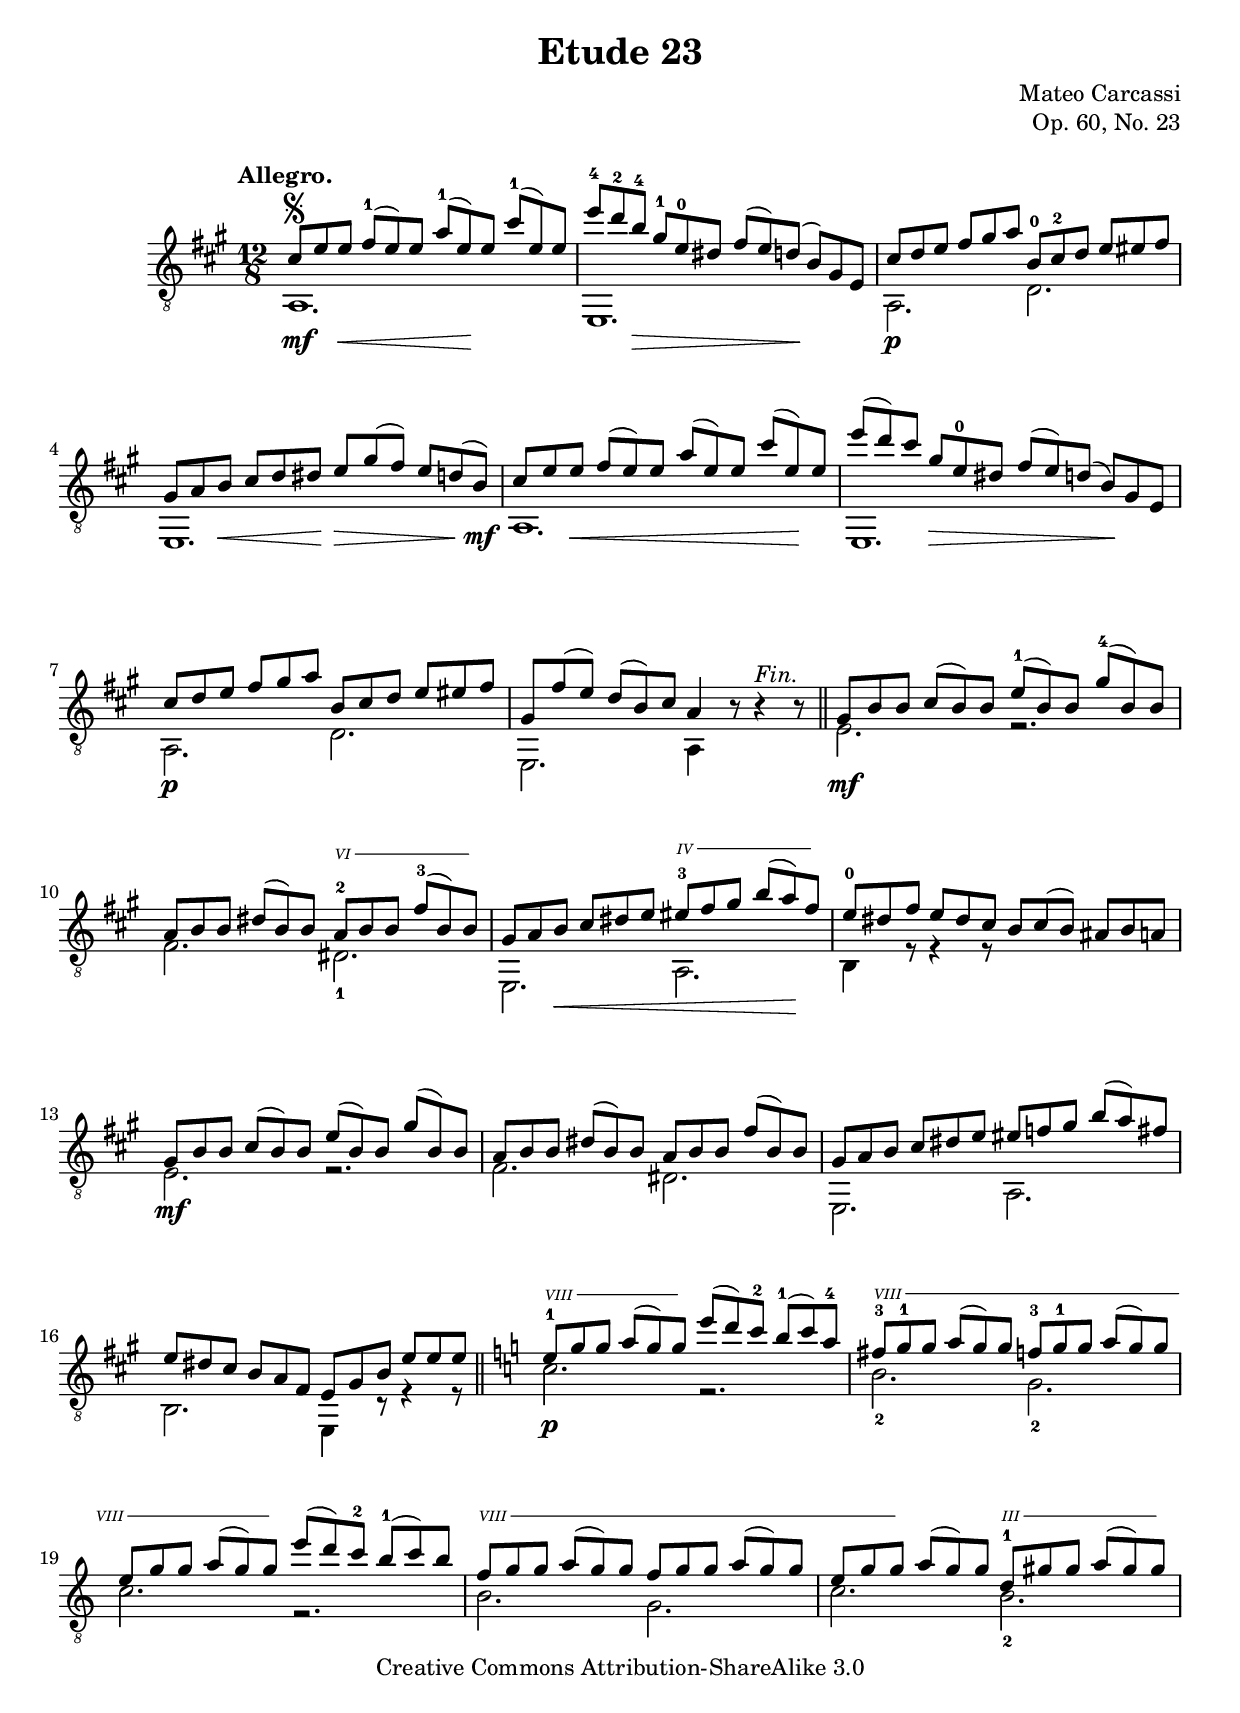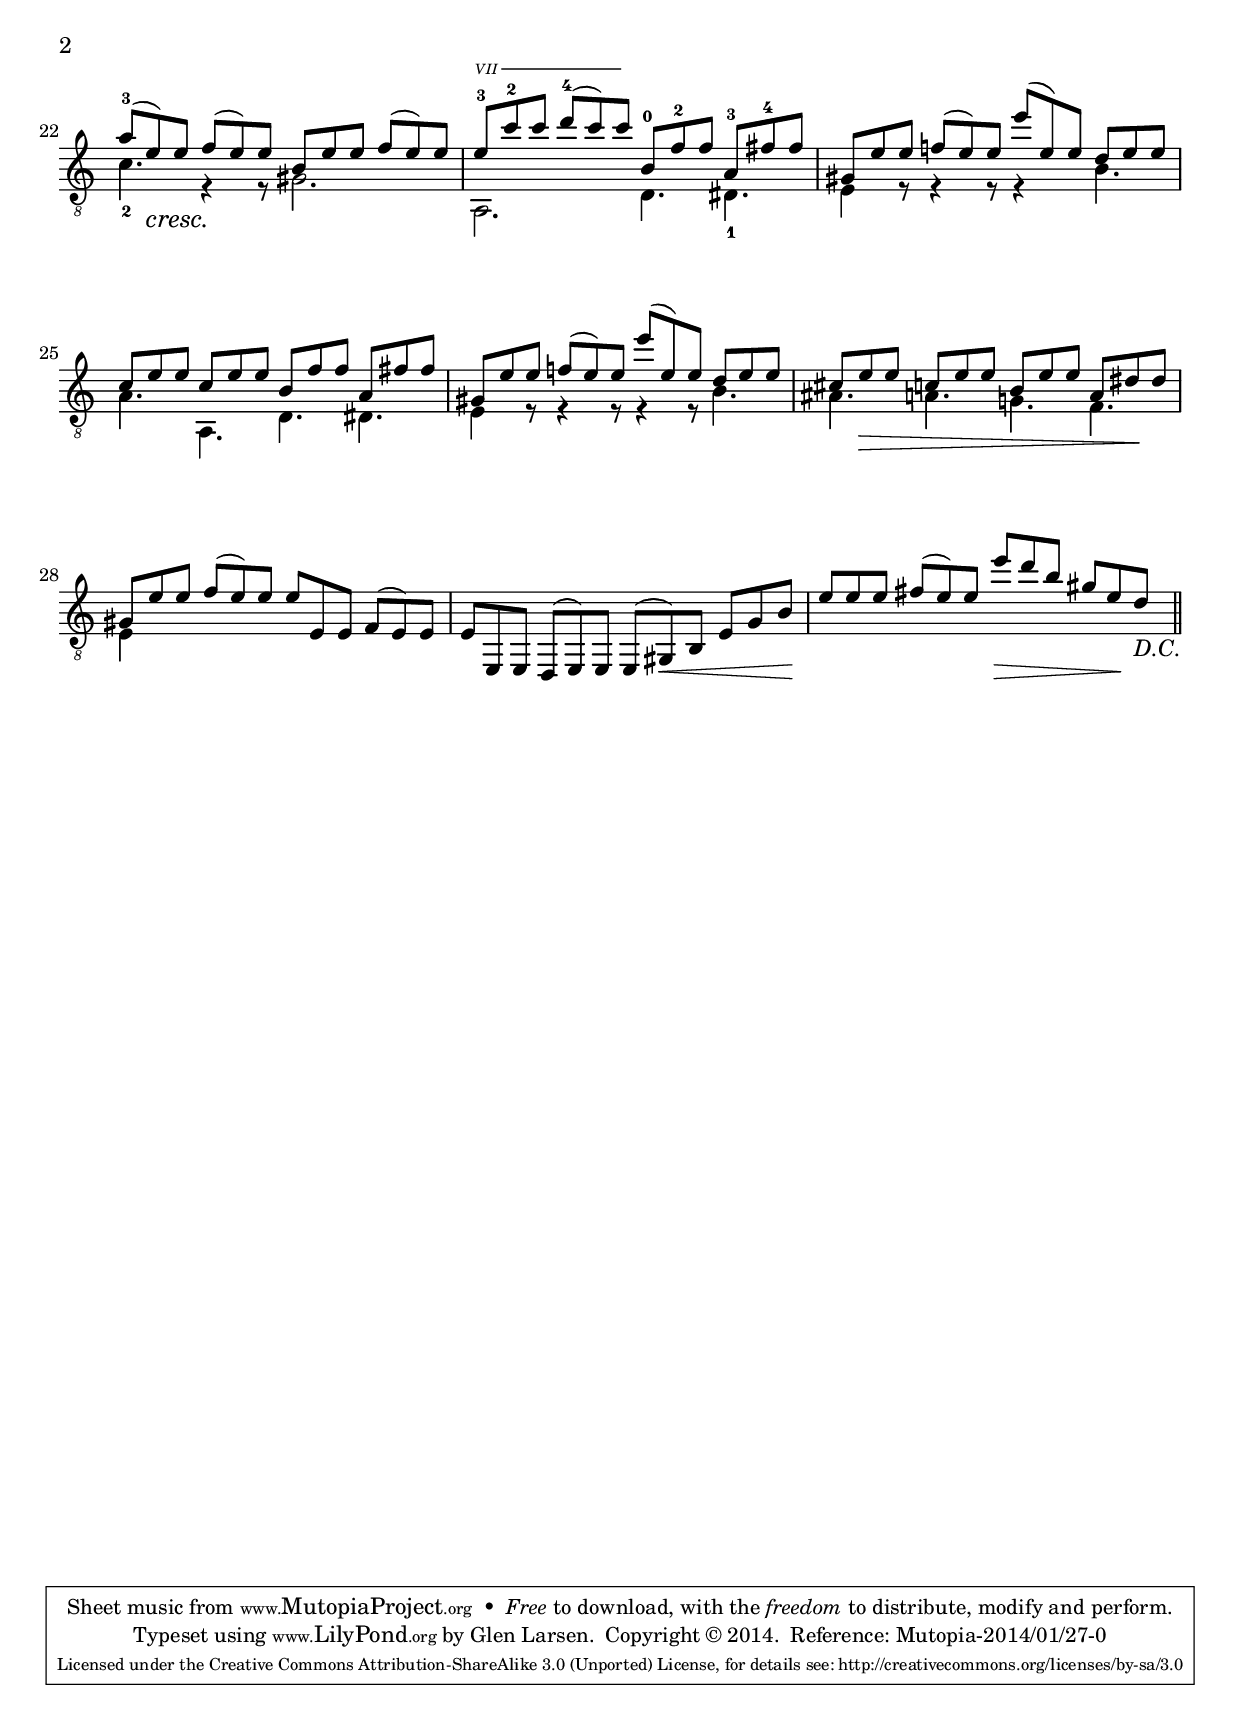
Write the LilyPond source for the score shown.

\version "2.18.0"
\header {
  title = "Etude 23"
  composer = "Mateo Carcassi"
  opus = "Op. 60, No. 23"
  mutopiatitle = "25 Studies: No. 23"
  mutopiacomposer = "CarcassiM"
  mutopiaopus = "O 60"
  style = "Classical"
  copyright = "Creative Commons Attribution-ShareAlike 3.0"
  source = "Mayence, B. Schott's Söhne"
  % From Boije 94
  date = "1853"
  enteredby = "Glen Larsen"
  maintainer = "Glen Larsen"
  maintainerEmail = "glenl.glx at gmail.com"
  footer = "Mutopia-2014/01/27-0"
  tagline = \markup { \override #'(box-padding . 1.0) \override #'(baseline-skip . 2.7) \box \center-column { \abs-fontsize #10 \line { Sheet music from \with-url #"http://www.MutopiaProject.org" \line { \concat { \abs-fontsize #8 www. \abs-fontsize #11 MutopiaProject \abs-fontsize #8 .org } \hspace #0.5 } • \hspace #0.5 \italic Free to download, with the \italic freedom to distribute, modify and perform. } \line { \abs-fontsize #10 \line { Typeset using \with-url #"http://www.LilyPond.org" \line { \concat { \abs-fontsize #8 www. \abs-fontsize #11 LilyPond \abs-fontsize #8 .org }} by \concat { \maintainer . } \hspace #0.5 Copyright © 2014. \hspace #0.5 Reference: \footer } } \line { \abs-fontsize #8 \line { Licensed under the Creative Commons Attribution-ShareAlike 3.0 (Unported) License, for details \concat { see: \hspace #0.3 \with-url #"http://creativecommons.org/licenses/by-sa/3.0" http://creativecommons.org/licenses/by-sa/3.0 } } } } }
}

global = {
  \time 12/8
  \key a \major
}

pf = #(make-dynamic-script "pf")
gpos = #(define-music-function (parser location text) (string?)
	 #{ \mark\markup{\teeny\italic #text } #})

\paper {
  % add space between composer/opus markup and first staff
  markup-system-spacing #'padding = #3
  % add a little space between composer and opus
  markup-markup-spacing #'padding = #1.2
  top-margin = #8
  bottom-margin = #10
}

\layout {
  \context {
    \Voice
    \override StringNumber #'stencil = ##f
    \override TextSpanner #'style = #'solid
    \override TextSpanner #'font-size = #-4
  }
  \context {
    \Staff
    \override Fingering #'staff-padding = #'()
    \override Fingering #'add-stem-support = ##t
    \mergeDifferentlyDottedOn
    \mergeDifferentlyHeadedOn
  }
  \context {
    \Dynamics
    \override DynamicTextSpanner #'style = #'none
  }
}

dynamics = {
  s8\mf s8 s8\< s8*4 s8\! s8*4 | s8*2 s8\> s8*5 s8\! s8*3 | s8\p s8*11 |
  s8*2 s8\< s8*2 s8\! s8\> s8*4 s8\!\mf | s8*2 s8\< s8*7 s8\! s8 | s8*3 s8\> s8*5 s8\! s8*2 | s1.\p |
  s1. | s8\mf s8*11 | s1. | s8*2 s8\< s8*7 s8\! s8 |
  s1. | s8\mf s8*11 | s1.*2 |
  s1. | s8\p s8*11 | s1.*2 |
  s1.*2 | s8 s8\cresc s8*9 s8\! | s1. |
  s1.*3 | s8 s8\> s8*8 s8\! s8 |
  s1. | s8*7 s8\< s8*3 s8\! | s8*6 s8\> s8*3 s8\! s8 |
}

upperVoice = \relative c' {
  \voiceOne
  \override TextSpanner #'(bound-details left stencil-align-dir-y) = #CENTER
  \tempo "Allegro."

  cis8\segno e e <fis-1>( e) e <a-1>( e) e <cis'-1>( e,) e |
  <e'-4>8 <d-2> <b-4> <gis-1> <e-0> dis fis( e) d( b) gis e |
  cis'8 d e fis gis a <b,-0> <cis-2> d e eis fis |

  gis,8 a b cis d dis e gis( fis) e d( b) |
  cis8 e e fis( e) e a( e) e cis'( e,) e |
  e'8( d) cis gis <e-0> dis fis( e) d( b) gis e |
  cis'8 d e fis gis a b, cis d e eis fis |

  gis,8 fis'( e) d( b) cis a4 b8\rest b4\rest^\markup{\italic Fin.} b8\rest \bar "||" |
  gis8 b b cis( b) b <e-1>( b) b <gis'-4>( b,) b |
  \override TextSpanner.bound-details.left.text = #"VI "
  a8 b b dis( b) b <a-2>\startTextSpan b b <fis'-3>( b,) b\stopTextSpan |
  \override TextSpanner.bound-details.left.text = #"IV "
  gis8 a b cis dis e <eis-3>\startTextSpan fis gis b( a) fis\stopTextSpan |

  <e-0>8 dis fis e dis cis b cis( b) ais b a |
  gis8 b b cis( b) b e( b) b gis'( b,) b |
  a8 b b dis( b) b a b b fis'( b,) b |
  gis a b cis dis e eis f gis b( a) fis |

  e8 dis cis b a fis e gis b e e e|
  \bar "||" \key c \major
  \override TextSpanner.bound-details.left.text = #"VIII "
  <e-1>8\startTextSpan g g a( g) g\stopTextSpan e'( d) <c-2> <b-1>( c) <a-4> |
  <fis-3>8\startTextSpan <g-1> g a( g) g <f-3> <g-1> g a( g) g |
  e8 g g a( g) g\stopTextSpan e'( d) <c-2> <b-1>( c) b |

  f8\startTextSpan g g a( g) g f g g a( g) g |
  \override TextSpanner.bound-details.left.text = #"III "
  e8 g g\stopTextSpan a( g) g <d-1>\startTextSpan gis gis a( gis) gis\stopTextSpan |
  <a-3>8( e) e f( e) e b e e f( e) e |
  \override TextSpanner.bound-details.left.text = #"VII "
  <e-3>8\startTextSpan <c'-2> c <d-4>( c) c\stopTextSpan <b,-0> <f'-2> f <a,-3> <fis'-4> fis |

  gis,8 e' e f!( e) e e'( e,) e d e e |
  c8 e e c e e b f' f a, fis' fis |
  gis,8 e' e f!( e) e e'( e,) e d e e|
  cis8 e e c e e b e e a, dis dis |

  gis,8 e' e f( e) e e e, e f( e) e |
  e8 e, e d( e) e e( gis) b e g b |
  e8 e e fis( e) e e' d b gis e d_\markup{\italic "D.C."} |

  \bar "||"
}

lowerVoice = \relative c {
  \voiceTwo
  \set fingeringOrientations = #'(down)
  a1. |
  e1. |
  a2. d |
  e,1. |
  a1. |
  e1. |
  a2. d |
  e,2. a4 s2 |

  e'2. r |
  fis2. <dis-1> |
  e,2. a |
  b4 r8 r4 r8 s4*3 |
  e2. r |
  fis2. dis |
  e,2. a |

  b2. e,4 r8 r4 r8 |
  \key c \major
  c''2. r |
  <b-2>2. <g-2> |
  c2. r |

  b2. g |
  c2. <b-2> |
  <c-2>4. r4 r8 gis2. |
  a,2. d4. <dis-1> |

  e4 r8 r4 r8 r4 s8 b'4. |
  a4. a, d dis |
  e4 r8 r4 r8 r4 r8 b'4. |
  ais4. a g! f |

  e4 s8 s4.*3 |
  s1.*2
}

\score {
  <<
    \new Staff = "Guitar" \with {
      midiInstrument = #"acoustic guitar (nylon)"
    } <<
      \clef "treble_8"
      \global
      \new Voice = "upperVoice" \upperVoice
      \new Voice = "lowerVoice" \lowerVoice
    >>
    \new Dynamics \dynamics
  >>
  \layout { }
  \midi {
    \tempo 4 = 108
  }
}
